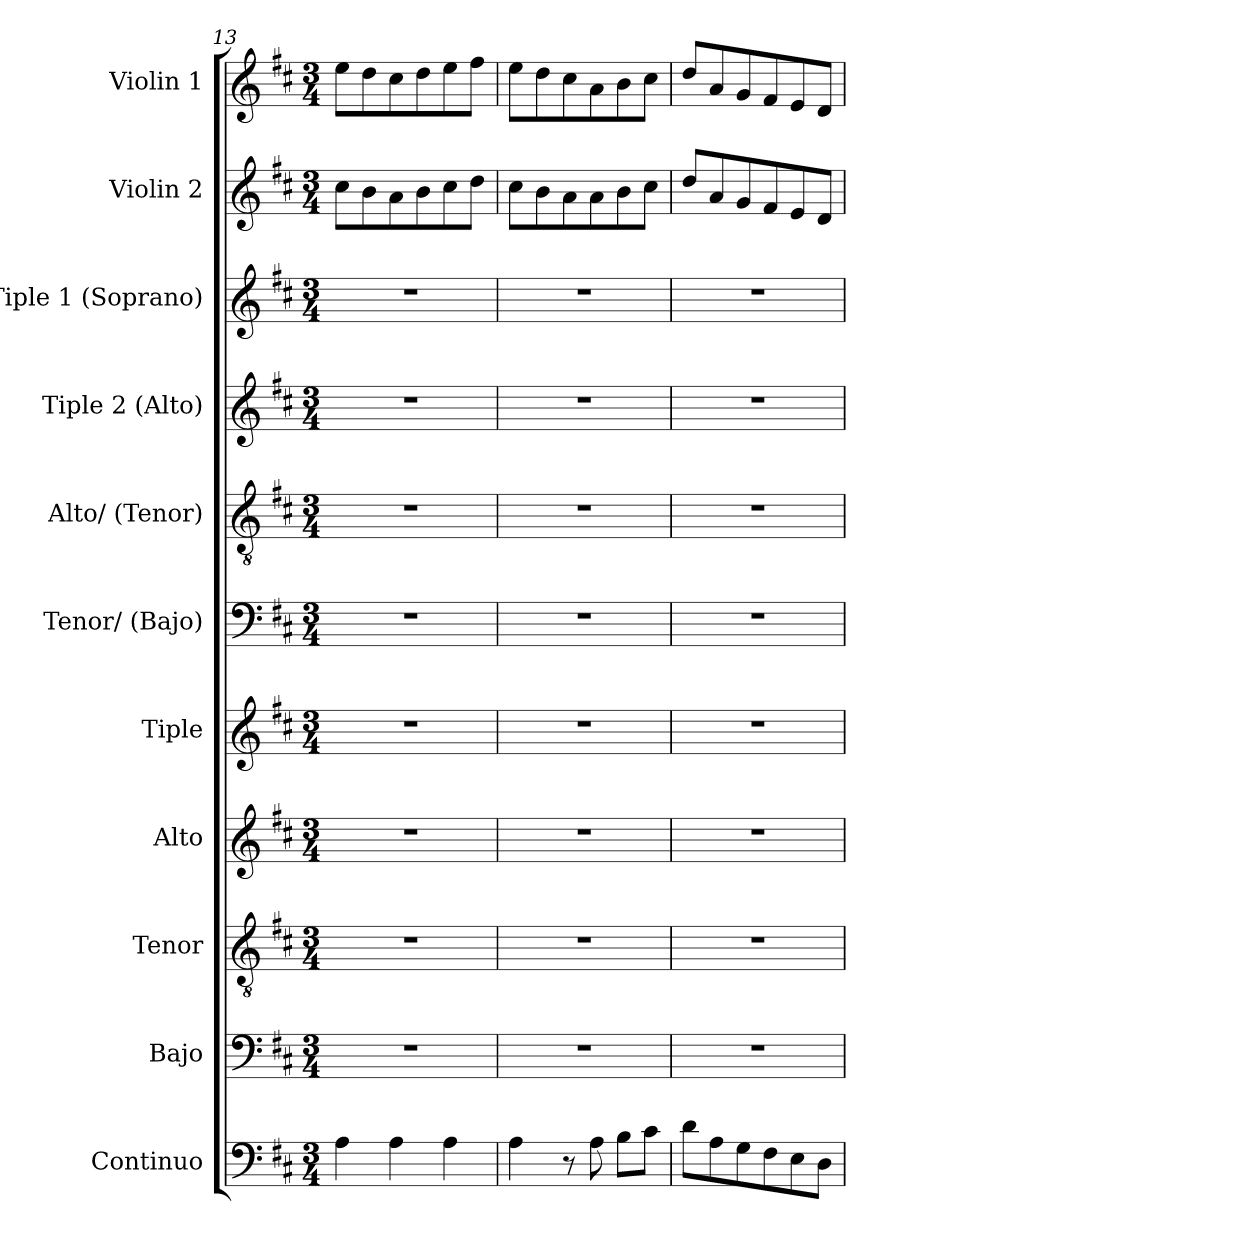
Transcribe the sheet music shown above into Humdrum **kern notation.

**kern	**kern	**kern	**kern	**kern	**kern	**kern	**kern	**kern	**kern	**kern
*part11	*part10	*part9	*part8	*part7	*part6	*part5	*part4	*part3	*part2	*part1
*staff11	*staff10	*staff9	*staff8	*staff7	*staff6	*staff5	*staff4	*staff3	*staff2	*staff1
*I"Continuo	*I"Bajo	*I"Tenor	*I"Alto	*I"Tiple	*I"Tenor/ (Bajo)	*I"Alto/ (Tenor)	*I"Tiple  2 (Alto)	*I"Tiple 1 (Soprano)	*I"Violin 2	*I"Violin 1
*	*I'B.	*I'T.	*I'A.	*	*I'B.	*I'T.	*I'A.	*I'S.	*I'Vln. 2	*I'Vln. 1
!!LO:PB:g=z
*clefF4	*clefF4	*clefGv2	*clefG2	*clefG2	*clefF4	*clefGv2	*clefG2	*clefG2	*clefG2	*clefG2
*	*	*ITrd7c12	*	*	*	*ITrd7c12	*	*	*	*
*k[f#c#]	*k[f#c#]	*k[f#c#]	*k[f#c#]	*k[f#c#]	*k[f#c#]	*k[f#c#]	*k[f#c#]	*k[f#c#]	*k[f#c#]	*k[f#c#]
*D:	*D:	*D:	*D:	*D:	*D:	*D:	*D:	*D:	*D:	*D:
*M3/4	*M3/4	*M3/4	*M3/4	*M3/4	*M3/4	*M3/4	*M3/4	*M3/4	*M3/4	*M3/4
=13	=13	=13	=13	=13	=13	=13	=13	=13	=13	=13
!	!LO:N:vis=1	!LO:N:vis=1	!LO:N:vis=1	!LO:N:vis=1	!LO:N:vis=1	!LO:N:vis=1	!LO:N:vis=1	!LO:N:vis=1	!	!
4Ai\	2.r	2.r	2.r	2.r	2.r	2.r	2.r	2.r	8cc#i\L	8eei\L
.	.	.	.	.	.	.	.	.	8bi\	8ddi\
4Ai\	.	.	.	.	.	.	.	.	8ai\	8cc#i\
.	.	.	.	.	.	.	.	.	8bi\	8ddi\
4Ai\	.	.	.	.	.	.	.	.	8cc#i\	8eei\
.	.	.	.	.	.	.	.	.	8ddi\J	8ff#i\J
=14	=14	=14	=14	=14	=14	=14	=14	=14	=14	=14
!	!LO:N:vis=1	!LO:N:vis=1	!LO:N:vis=1	!LO:N:vis=1	!LO:N:vis=1	!LO:N:vis=1	!LO:N:vis=1	!LO:N:vis=1	!	!
4Ai\	2.r	2.r	2.r	2.r	2.r	2.r	2.r	2.r	8cc#i\L	8eei\L
.	.	.	.	.	.	.	.	.	8bi\	8ddi\
8r	.	.	.	.	.	.	.	.	8ai\	8cc#i\
8Ai\	.	.	.	.	.	.	.	.	8ai\	8ai\
8Bi\L	.	.	.	.	.	.	.	.	8bi\	8bi\
8c#i\J	.	.	.	.	.	.	.	.	8cc#i\J	8cc#i\J
=15	=15	=15	=15	=15	=15	=15	=15	=15	=15	=15
!	!LO:N:vis=1	!LO:N:vis=1	!LO:N:vis=1	!LO:N:vis=1	!LO:N:vis=1	!LO:N:vis=1	!LO:N:vis=1	!LO:N:vis=1	!	!
8di\L	2.r	2.r	2.r	2.r	2.r	2.r	2.r	2.r	8ddi/L	8ddi/L
8Ai\	.	.	.	.	.	.	.	.	8ai/	8ai/
8Gi\	.	.	.	.	.	.	.	.	8gi/	8gi/
8F#i\	.	.	.	.	.	.	.	.	8f#i/	8f#i/
8Ei\	.	.	.	.	.	.	.	.	8ei/	8ei/
8Di\J	.	.	.	.	.	.	.	.	8di/J	8di/J
=	=	=	=	=	=	=	=	=	=	=
*-	*-	*-	*-	*-	*-	*-	*-	*-	*-	*-
